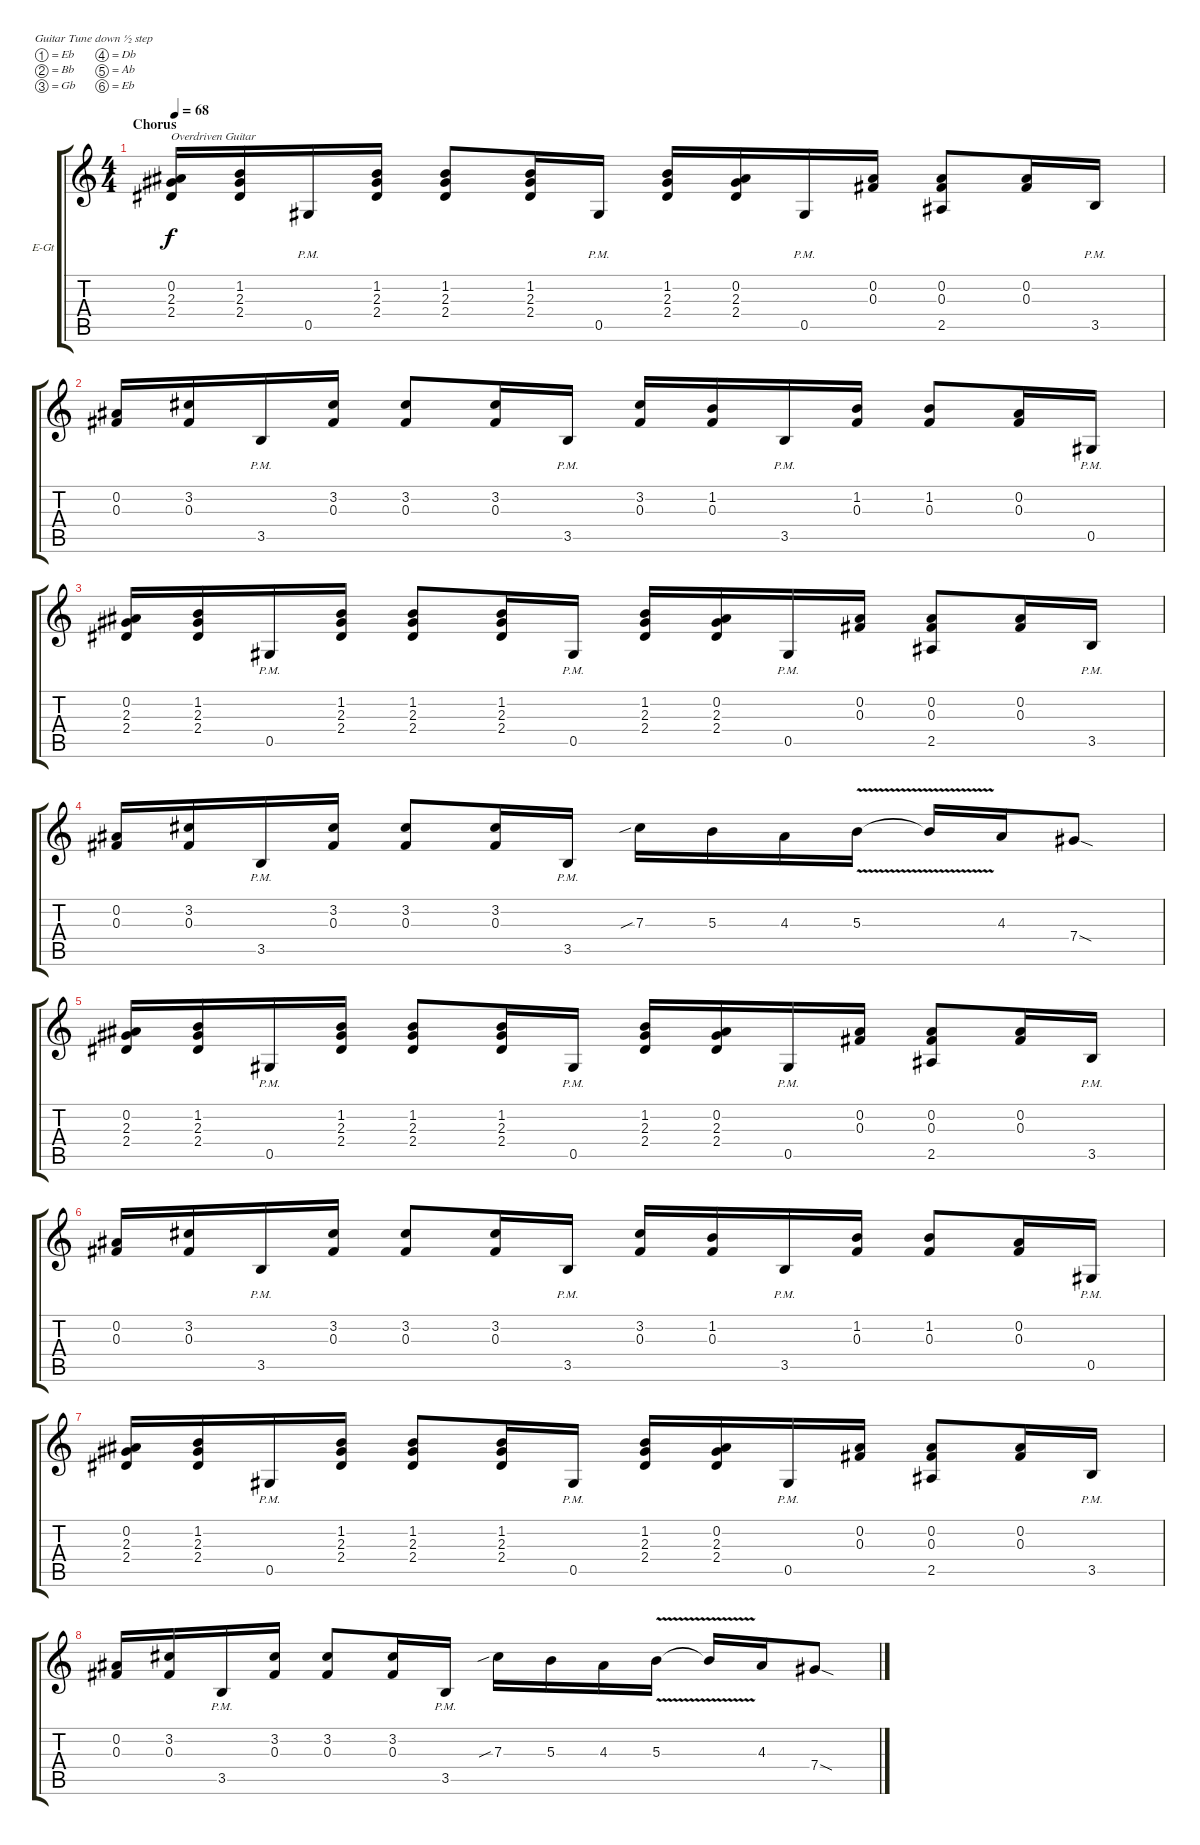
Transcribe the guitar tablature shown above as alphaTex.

\bracketExtendMode groupsimilarinstruments
\firstSystemTrackNameOrientation horizontal
\otherSystemsTrackNameOrientation horizontal
\track ("Sasha" "E-Gt") {instrument overdrivenguitar}
\staff {score tabs}
\tuning (Eb4 Bb3 Gb3 Db3 Ab2 Eb2)
\ts (4 4)
\section ("" "Chorus")
\tempo 68
\clef g2
\ks c
(0.2 2.3 2.4).16{txt "Overdriven Guitar" dy f} (1.2 2.3 2.4).16 0.5{pm}.16 (1.2 2.3 2.4).16 (1.2 2.3 2.4).8 (1.2 2.3 2.4).16 0.5{pm}.16 (1.2 2.3 2.4).16 (0.2 2.3 2.4).16 0.5{pm}.16 (0.2 0.3).16 (0.2 0.3 2.5).8 (0.2 0.3).16 3.5{pm}.16 |
(0.2 0.3).16 (3.2 0.3).16 3.5{pm}.16 (3.2 0.3).16 (3.2 0.3).8 (3.2 0.3).16 3.5{pm}.16 (3.2 0.3).16 (1.2 0.3).16 3.5{pm}.16 (1.2 0.3).16 (1.2 0.3).8 (0.2 0.3).16 0.5{pm}.16 |
(0.2 2.3 2.4).16 (1.2 2.3 2.4).16 0.5{pm}.16 (1.2 2.3 2.4).16 (1.2 2.3 2.4).8 (1.2 2.3 2.4).16 0.5{pm}.16 (1.2 2.3 2.4).16 (0.2 2.3 2.4).16 0.5{pm}.16 (0.2 0.3).16 (0.2 0.3 2.5).8 (0.2 0.3).16 3.5{pm}.16 |
(0.2 0.3).16 (3.2 0.3).16 3.5{pm}.16 (3.2 0.3).16 (3.2 0.3).8 (3.2 0.3).16 3.5{pm}.16 7.3{sib}.16 5.3.16 4.3.16 5.3{v}.16 5.3{t}.16 4.3.16 7.4{sod}.8 |
(0.2 2.3 2.4).16 (1.2 2.3 2.4).16 0.5{pm}.16 (1.2 2.3 2.4).16 (1.2 2.3 2.4).8 (1.2 2.3 2.4).16 0.5{pm}.16 (1.2 2.3 2.4).16 (0.2 2.3 2.4).16 0.5{pm}.16 (0.2 0.3).16 (0.2 0.3 2.5).8 (0.2 0.3).16 3.5{pm}.16 |
(0.2 0.3).16 (3.2 0.3).16 3.5{pm}.16 (3.2 0.3).16 (3.2 0.3).8 (3.2 0.3).16 3.5{pm}.16 (3.2 0.3).16 (1.2 0.3).16 3.5{pm}.16 (1.2 0.3).16 (1.2 0.3).8 (0.2 0.3).16 0.5{pm}.16 |
(0.2 2.3 2.4).16 (1.2 2.3 2.4).16 0.5{pm}.16 (1.2 2.3 2.4).16 (1.2 2.3 2.4).8 (1.2 2.3 2.4).16 0.5{pm}.16 (1.2 2.3 2.4).16 (0.2 2.3 2.4).16 0.5{pm}.16 (0.2 0.3).16 (0.2 2.5 0.3).8 (0.2 0.3).16 3.5{pm}.16 |
(0.2 0.3).16 (3.2 0.3).16 3.5{pm}.16 (3.2 0.3).16 (3.2 0.3).8 (3.2 0.3).16 3.5{pm}.16 7.3{sib}.16 5.3.16 4.3.16 5.3{v}.16 5.3{t}.16 4.3.16 7.4{sod}.8
